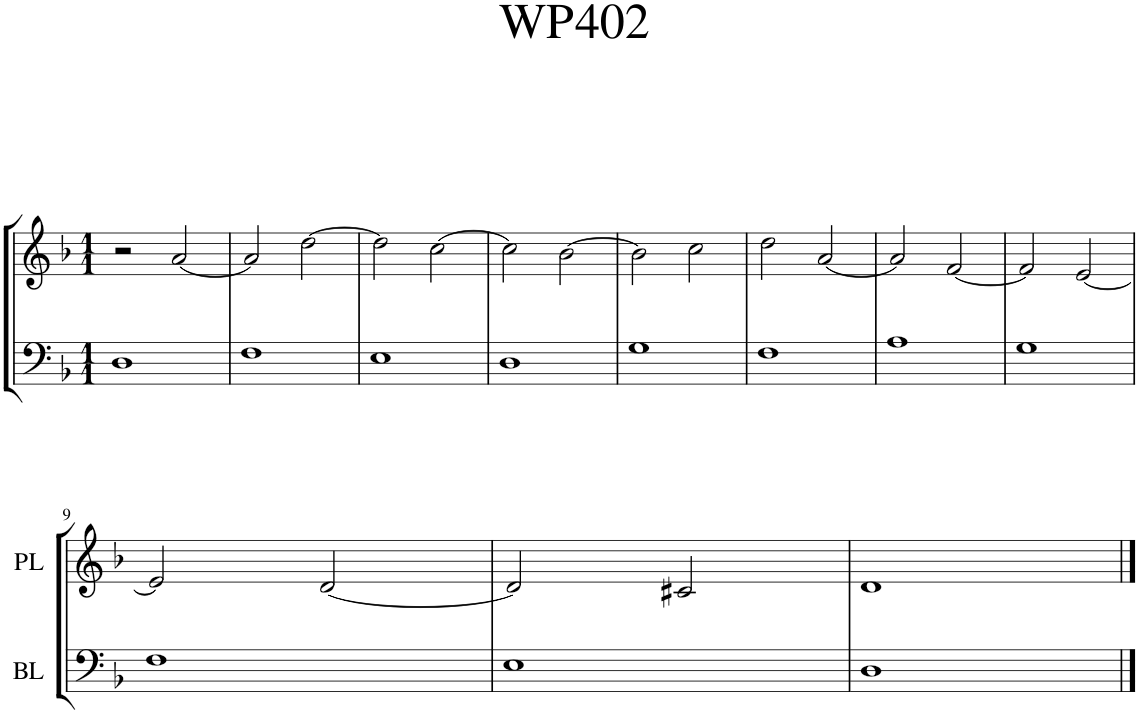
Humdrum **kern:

**kern	**kern
*part2	*part1
*staff2	*staff1
*I"Bass Line	*I"Primary Upper Line
*I'BL	*I'PL
*clefF4	*clefG2
*k[b-]	*k[b-]
*M1/1	*M1/1
=1	=1
1D	2r
.	[2a/
=2	=2
1F	2a/]
.	[2dd\
=3	=3
1E	2dd\]
.	[2cc\
=4	=4
1D	2cc\]
.	[2b-\
=5	=5
1G	2b-\]
.	2cc\
=6	=6
1F	2dd\
.	[2a/
=7	=7
1A	2a/]
.	[2f/
=8	=8
1G	2f/]
.	[2e/
!!LO:LB:g=z
=9	=9
1F	2e/]
.	[2d/
=10	=10
1E	2d/]
.	2c#X/
=11	=11
1D	1d
==	==
*-	*-
